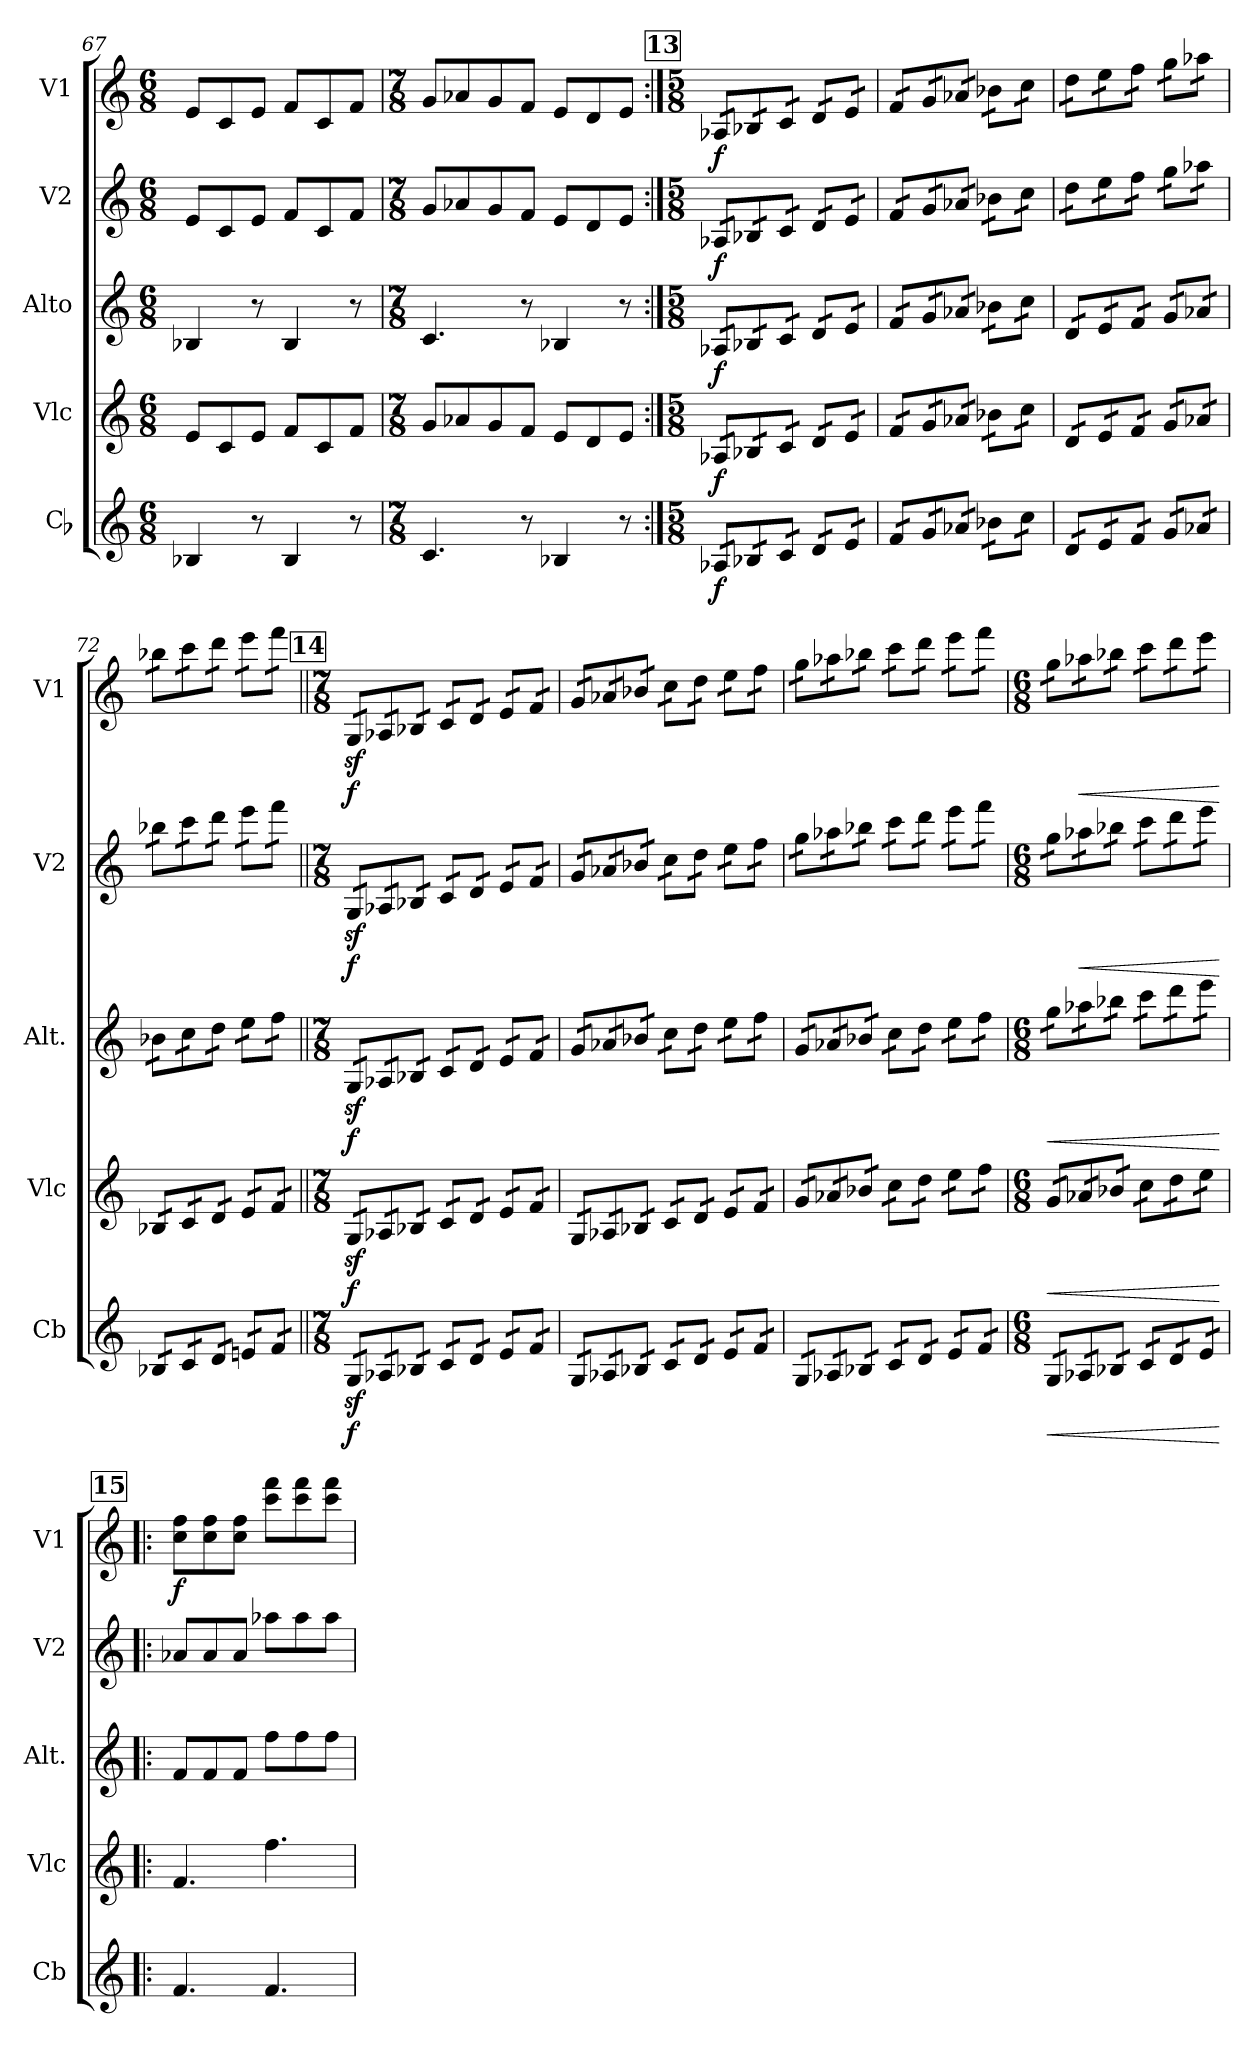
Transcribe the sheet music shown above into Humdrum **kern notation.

**kern	**dynam	**kern	**dynam	**kern	**dynam	**kern	**dynam	**kern	**dynam
*part5	*part5	*part4	*part4	*part3	*part3	*part2	*part2	*part1	*part1
*staff5	*staff5	*staff4	*staff4	*staff3	*staff3	*staff2	*staff2	*staff1	*staff1
*I"Cb	*	*I"Vlc	*	*I"Alto	*	*I"V2	*	*I"V1	*
*I'Cb	*	*I'Vlc	*	*I'Alt.	*	*I'V2	*	*I'V1	*
*clefG2	*	*clefG2	*	*clefG2	*	*clefG2	*	*clefG2	*
*ITrd7c12	*	*	*	*	*	*	*	*	*
*k[]	*	*k[]	*	*k[]	*	*k[]	*	*k[]	*
*M6/8	*	*M6/8	*	*M6/8	*	*M6/8	*	*M6/8	*
=67	=67	=67	=67	=67	=67	=67	=67	=67	=67
4BB-X/	.	8e/L	.	4B-X/	.	8e/L	.	8e/L	.
.	.	8c/	.	.	.	8c/	.	8c/	.
8r	.	8e/J	.	8r	.	8e/J	.	8e/J	.
4BB-/	.	8f/L	.	4B-/	.	8f/L	.	8f/L	.
.	.	8c/	.	.	.	8c/	.	8c/	.
8r	.	8f/J	.	8r	.	8f/J	.	8f/J	.
=68	=68	=68	=68	=68	=68	=68	=68	=68	=68
*M7/8	*	*M7/8	*	*M7/8	*	*M7/8	*	*M7/8	*
4.C/	.	8g/L	.	4.c/	.	8g/L	.	8g/L	.
.	.	8a-X/	.	.	.	8a-X/	.	8a-X/	.
.	.	8g/	.	.	.	8g/	.	8g/	.
8r	.	8f/J	.	8r	.	8f/J	.	8f/J	.
4BB-X/	.	8e/L	.	4B-X/	.	8e/L	.	8e/L	.
.	.	8d/	.	.	.	8d/	.	8d/	.
8r	.	8e/J	.	8r	.	8e/J	.	8e/J	.
!!LO:LB:g=z
!!LO:REH:place=s1:a:B:fs=14:t=13
=69:|!	=69:|!	=69:|!	=69:|!	=69:|!	=69:|!	=69:|!	=69:|!	=69:|!	=69:|!
*M5/8	*	*M5/8	*	*M5/8	*	*M5/8	*	*M5/8	*
!	!LO:DY:b	!	!LO:DY:b	!	!LO:DY:b	!	!LO:DY:b	!	!LO:DY:b
*tremolo	*	*	*	*	*	*	*	*	*
*	*	*tremolo	*	*	*	*	*	*	*
*	*	*	*	*tremolo	*	*	*	*	*
*	*	*	*	*	*	*tremolo	*	*	*
*	*	*	*	*	*	*	*	*tremolo	*
16AA-X/LL	f	16A-X/LL	f	16A-X/LL	f	16A-X/LL	f	16A-X/LL	f
16AA-X/	.	16A-X/	.	16A-X/	.	16A-X/	.	16A-X/	.
16BB-X/	.	16B-X/	.	16B-X/	.	16B-X/	.	16B-X/	.
16BB-X/	.	16B-X/	.	16B-X/	.	16B-X/	.	16B-X/	.
16C/	.	16c/	.	16c/	.	16c/	.	16c/	.
16C/JJ	.	16c/JJ	.	16c/JJ	.	16c/JJ	.	16c/JJ	.
16D/LL	.	16d/LL	.	16d/LL	.	16d/LL	.	16d/LL	.
16D/	.	16d/	.	16d/	.	16d/	.	16d/	.
16E/	.	16e/	.	16e/	.	16e/	.	16e/	.
16E/JJ	.	16e/JJ	.	16e/JJ	.	16e/JJ	.	16e/JJ	.
=70	=70	=70	=70	=70	=70	=70	=70	=70	=70
16F/LL	.	16f/LL	.	16f/LL	.	16f/LL	.	16f/LL	.
16F/	.	16f/	.	16f/	.	16f/	.	16f/	.
16G/	.	16g/	.	16g/	.	16g/	.	16g/	.
16G/	.	16g/	.	16g/	.	16g/	.	16g/	.
16A-X/	.	16a-X/	.	16a-X/	.	16a-X/	.	16a-X/	.
16A-X/JJ	.	16a-X/JJ	.	16a-X/JJ	.	16a-X/JJ	.	16a-X/JJ	.
16B-X\LL	.	16b-X\LL	.	16b-X\LL	.	16b-X\LL	.	16b-X\LL	.
16B-X\	.	16b-X\	.	16b-X\	.	16b-X\	.	16b-X\	.
16c\	.	16cc\	.	16cc\	.	16cc\	.	16cc\	.
16c\JJ	.	16cc\JJ	.	16cc\JJ	.	16cc\JJ	.	16cc\JJ	.
=71	=71	=71	=71	=71	=71	=71	=71	=71	=71
16D/LL	.	16d/LL	.	16d/LL	.	16dd\LL	.	16dd\LL	.
16D/	.	16d/	.	16d/	.	16dd\	.	16dd\	.
16E/	.	16e/	.	16e/	.	16ee\	.	16ee\	.
16E/	.	16e/	.	16e/	.	16ee\	.	16ee\	.
16F/	.	16f/	.	16f/	.	16ff\	.	16ff\	.
16F/JJ	.	16f/JJ	.	16f/JJ	.	16ff\JJ	.	16ff\JJ	.
16G/LL	.	16g/LL	.	16g/LL	.	16gg\LL	.	16gg\LL	.
16G/	.	16g/	.	16g/	.	16gg\	.	16gg\	.
16A-X/	.	16a-X/	.	16a-X/	.	16aa-X\	.	16aa-X\	.
16A-X/JJ	.	16a-X/JJ	.	16a-X/JJ	.	16aa-X\JJ	.	16aa-X\JJ	.
=72	=72	=72	=72	=72	=72	=72	=72	=72	=72
16BB-X/LL	.	16B-X/LL	.	16b-X\LL	.	16bb-X\LL	.	16bb-X\LL	.
16BB-X/	.	16B-X/	.	16b-X\	.	16bb-X\	.	16bb-X\	.
16C/	.	16c/	.	16cc\	.	16ccc\	.	16ccc\	.
16C/	.	16c/	.	16cc\	.	16ccc\	.	16ccc\	.
16D/	.	16d/	.	16dd\	.	16ddd\	.	16ddd\	.
16D/JJ	.	16d/JJ	.	16dd\JJ	.	16ddd\JJ	.	16ddd\JJ	.
16En/LL	.	16e/LL	.	16ee\LL	.	16eee\LL	.	16eee\LL	.
16En/	.	16e/	.	16ee\	.	16eee\	.	16eee\	.
16F/	.	16f/	.	16ff\	.	16fff\	.	16fff\	.
16F/JJ	.	16f/JJ	.	16ff\JJ	.	16fff\JJ	.	16fff\JJ	.
!!LO:PB:g=z
!!LO:REH:place=s1:a:B:fs=14:t=14
=73||	=73||	=73||	=73||	=73||	=73||	=73||	=73||	=73||	=73||
*M7/8	*	*M7/8	*	*M7/8	*	*M7/8	*	*M7/8	*
!	!LO:DY:b	!	!LO:DY:b	!	!LO:DY:b	!	!LO:DY:b	!	!LO:DY:b
16GGz</LL	f	16Gz</LL	f	16Gz</LL	f	16Gz</LL	f	16Gz</LL	f
16GGz</	.	16Gz</	.	16Gz</	.	16Gz</	.	16Gz</	.
16AA-X/	.	16A-X/	.	16A-X/	.	16A-X/	.	16A-X/	.
16AA-X/	.	16A-X/	.	16A-X/	.	16A-X/	.	16A-X/	.
16BB-X/	.	16B-X/	.	16B-X/	.	16B-X/	.	16B-X/	.
16BB-X/JJ	.	16B-X/JJ	.	16B-X/JJ	.	16B-X/JJ	.	16B-X/JJ	.
16C/LL	.	16c/LL	.	16c/LL	.	16c/LL	.	16c/LL	.
16C/	.	16c/	.	16c/	.	16c/	.	16c/	.
16D/	.	16d/	.	16d/	.	16d/	.	16d/	.
16D/JJ	.	16d/JJ	.	16d/JJ	.	16d/JJ	.	16d/JJ	.
16E/LL	.	16e/LL	.	16e/LL	.	16e/LL	.	16e/LL	.
16E/	.	16e/	.	16e/	.	16e/	.	16e/	.
16F/	.	16f/	.	16f/	.	16f/	.	16f/	.
16F/JJ	.	16f/JJ	.	16f/JJ	.	16f/JJ	.	16f/JJ	.
=74	=74	=74	=74	=74	=74	=74	=74	=74	=74
16GG/LL	.	16G/LL	.	16g/LL	.	16g/LL	.	16g/LL	.
16GG/	.	16G/	.	16g/	.	16g/	.	16g/	.
16AA-X/	.	16A-X/	.	16a-X/	.	16a-X/	.	16a-X/	.
16AA-X/	.	16A-X/	.	16a-X/	.	16a-X/	.	16a-X/	.
16BB-X/	.	16B-X/	.	16b-X/	.	16b-X/	.	16b-X/	.
16BB-X/JJ	.	16B-X/JJ	.	16b-X/JJ	.	16b-X/JJ	.	16b-X/JJ	.
16C/LL	.	16c/LL	.	16cc\LL	.	16cc\LL	.	16cc\LL	.
16C/	.	16c/	.	16cc\	.	16cc\	.	16cc\	.
16D/	.	16d/	.	16dd\	.	16dd\	.	16dd\	.
16D/JJ	.	16d/JJ	.	16dd\JJ	.	16dd\JJ	.	16dd\JJ	.
16E/LL	.	16e/LL	.	16ee\LL	.	16ee\LL	.	16ee\LL	.
16E/	.	16e/	.	16ee\	.	16ee\	.	16ee\	.
16F/	.	16f/	.	16ff\	.	16ff\	.	16ff\	.
16F/JJ	.	16f/JJ	.	16ff\JJ	.	16ff\JJ	.	16ff\JJ	.
=75	=75	=75	=75	=75	=75	=75	=75	=75	=75
16GG/LL	.	16g/LL	.	16g/LL	.	16gg\LL	.	16gg\LL	.
16GG/	.	16g/	.	16g/	.	16gg\	.	16gg\	.
16AA-X/	.	16a-X/	.	16a-X/	.	16aa-X\	.	16aa-X\	.
16AA-X/	.	16a-X/	.	16a-X/	.	16aa-X\	.	16aa-X\	.
16BB-X/	.	16b-X/	.	16b-X/	.	16bb-X\	.	16bb-X\	.
16BB-X/JJ	.	16b-X/JJ	.	16b-X/JJ	.	16bb-X\JJ	.	16bb-X\JJ	.
16C/LL	.	16cc\LL	.	16cc\LL	.	16ccc\LL	.	16ccc\LL	.
16C/	.	16cc\	.	16cc\	.	16ccc\	.	16ccc\	.
16D/	.	16dd\	.	16dd\	.	16ddd\	.	16ddd\	.
16D/JJ	.	16dd\JJ	.	16dd\JJ	.	16ddd\JJ	.	16ddd\JJ	.
16E/LL	.	16ee\LL	.	16ee\LL	.	16eee\LL	.	16eee\LL	.
16E/	.	16ee\	.	16ee\	.	16eee\	.	16eee\	.
16F/	.	16ff\	.	16ff\	.	16fff\	.	16fff\	.
16F/JJ	.	16ff\JJ	.	16ff\JJ	.	16fff\JJ	.	16fff\JJ	.
=76	=76	=76	=76	=76	=76	=76	=76	=76	=76
*M6/8	*	*M6/8	*	*M6/8	*	*M6/8	*	*M6/8	*
!	!LO:HP:b	!	!LO:HP:b	!	!LO:HP:b	!	!	!	!
*	*	*	*	*	*	*8va	*	*	*
*	*	*	*	*	*	*	*	*8va	*
16GG/LL	<	16g/LL	<	16gg\LL	<	16ggg\LL	.	16ggg\LL	.
16GG/	.	16g/	.	16gg\	.	16ggg\	.	16ggg\	.
!	!	!	!	!	!	!	!LO:HP:b	!	!LO:HP:b
16AA-X/	.	16a-X/	.	16aa-X\	.	16aaa-X\	<	16aaa-X\	<
16AA-X/	.	16a-X/	.	16aa-X\	.	16aaa-X\	.	16aaa-X\	.
16BB-X/	.	16b-X/	.	16bb-X\	.	16bbb-X\	.	16bbb-X\	.
16BB-X/JJ	.	16b-X/JJ	.	16bb-X\JJ	.	16bbb-X\JJ	.	16bbb-X\JJ	.
16C/LL	.	16cc\LL	.	16ccc\LL	.	16cccc\LL	.	16cccc\LL	.
16C/	.	16cc\	.	16ccc\	.	16cccc\	.	16cccc\	.
16D/	.	16dd\	.	16ddd\	.	16dddd\	.	16dddd\	.
16D/	.	16dd\	.	16ddd\	.	16dddd\	.	16dddd\	.
16E/	.	16ee\	.	16eee\	.	16eeee\	.	16eeee\	.
16E/JJ	.	16ee\JJ	.	16eee\JJ	.	16eeee\JJ	.	16eeee\JJ	.
*	*	*	*	*	*	*	*	*Xtremolo	*
*	*	*	*	*	*	*Xtremolo	*	*	*
*	*	*	*	*Xtremolo	*	*	*	*	*
*	*	*Xtremolo	*	*	*	*	*	*	*
*Xtremolo	*	*	*	*	*	*	*	*	*
.	[	.	[	.	[	.	[	.	[
!!LO:LB:g=z
!!LO:REH:place=s1:a:B:fs=14:t=15
=77!|:	=77!|:	=77!|:	=77!|:	=77!|:	=77!|:	=77!|:	=77!|:	=77!|:	=77!|:
*	*	*	*	*	*	*X8va	*	*	*
*	*	*	*	*	*	*	*	*X8va	*
!	!	!	!	!	!	!	!	!	!LO:DY:b
4.F/	.	4.f/	.	8f/L	.	8a-X/L	.	8cc\ 8ff\L	f
.	.	.	.	8f/	.	8a-/	.	8cc\ 8ff\	.
.	.	.	.	8f/J	.	8a-/J	.	8cc\ 8ff\J	.
4.F/	.	4.ff\	.	8ff\L	.	8aa-X\L	.	8ccc\ 8fff\L	.
.	.	.	.	8ff\	.	8aa-\	.	8ccc\ 8fff\	.
.	.	.	.	8ff\J	.	8aa-\J	.	8ccc\ 8fff\J	.
=	=	=	=	=	=	=	=	=	=
*-	*-	*-	*-	*-	*-	*-	*-	*-	*-
